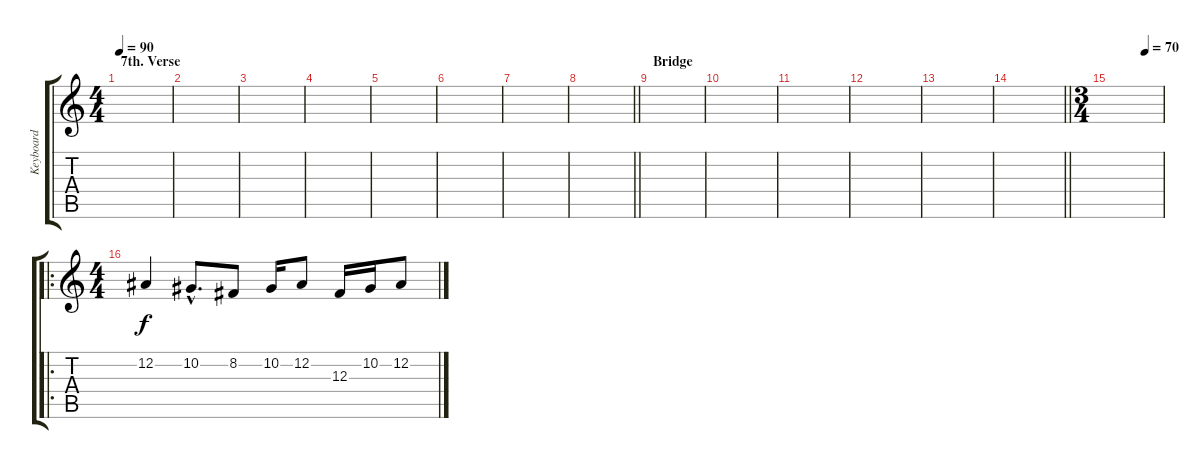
\track ("Keyboard" "Keyboard") {instrument lead2sawtooth}
\staff {score tabs}
\tuning (Eb4 Bb3 Gb3 Db3 Ab2 Eb2) {hide}
\ts (4 4)
\section ("" "7th. Verse")
\tempo 90
\clef g2
\ks c
|
|
|
|
|
|
|
\barLineRight lightlight
|
\section ("" "Bridge")
|
|
|
|
|
\barLineRight lightlight
|
\ts (3 4)
\tempo (70 0.6666666666666666)
|
\ro
\ts (4 4)
12.2.4{instrument lead2sawtooth} 10.2{hac}.8{d} 8.2.8 10.2.16 12.2.8 12.3.16 10.2.16 12.2.8
